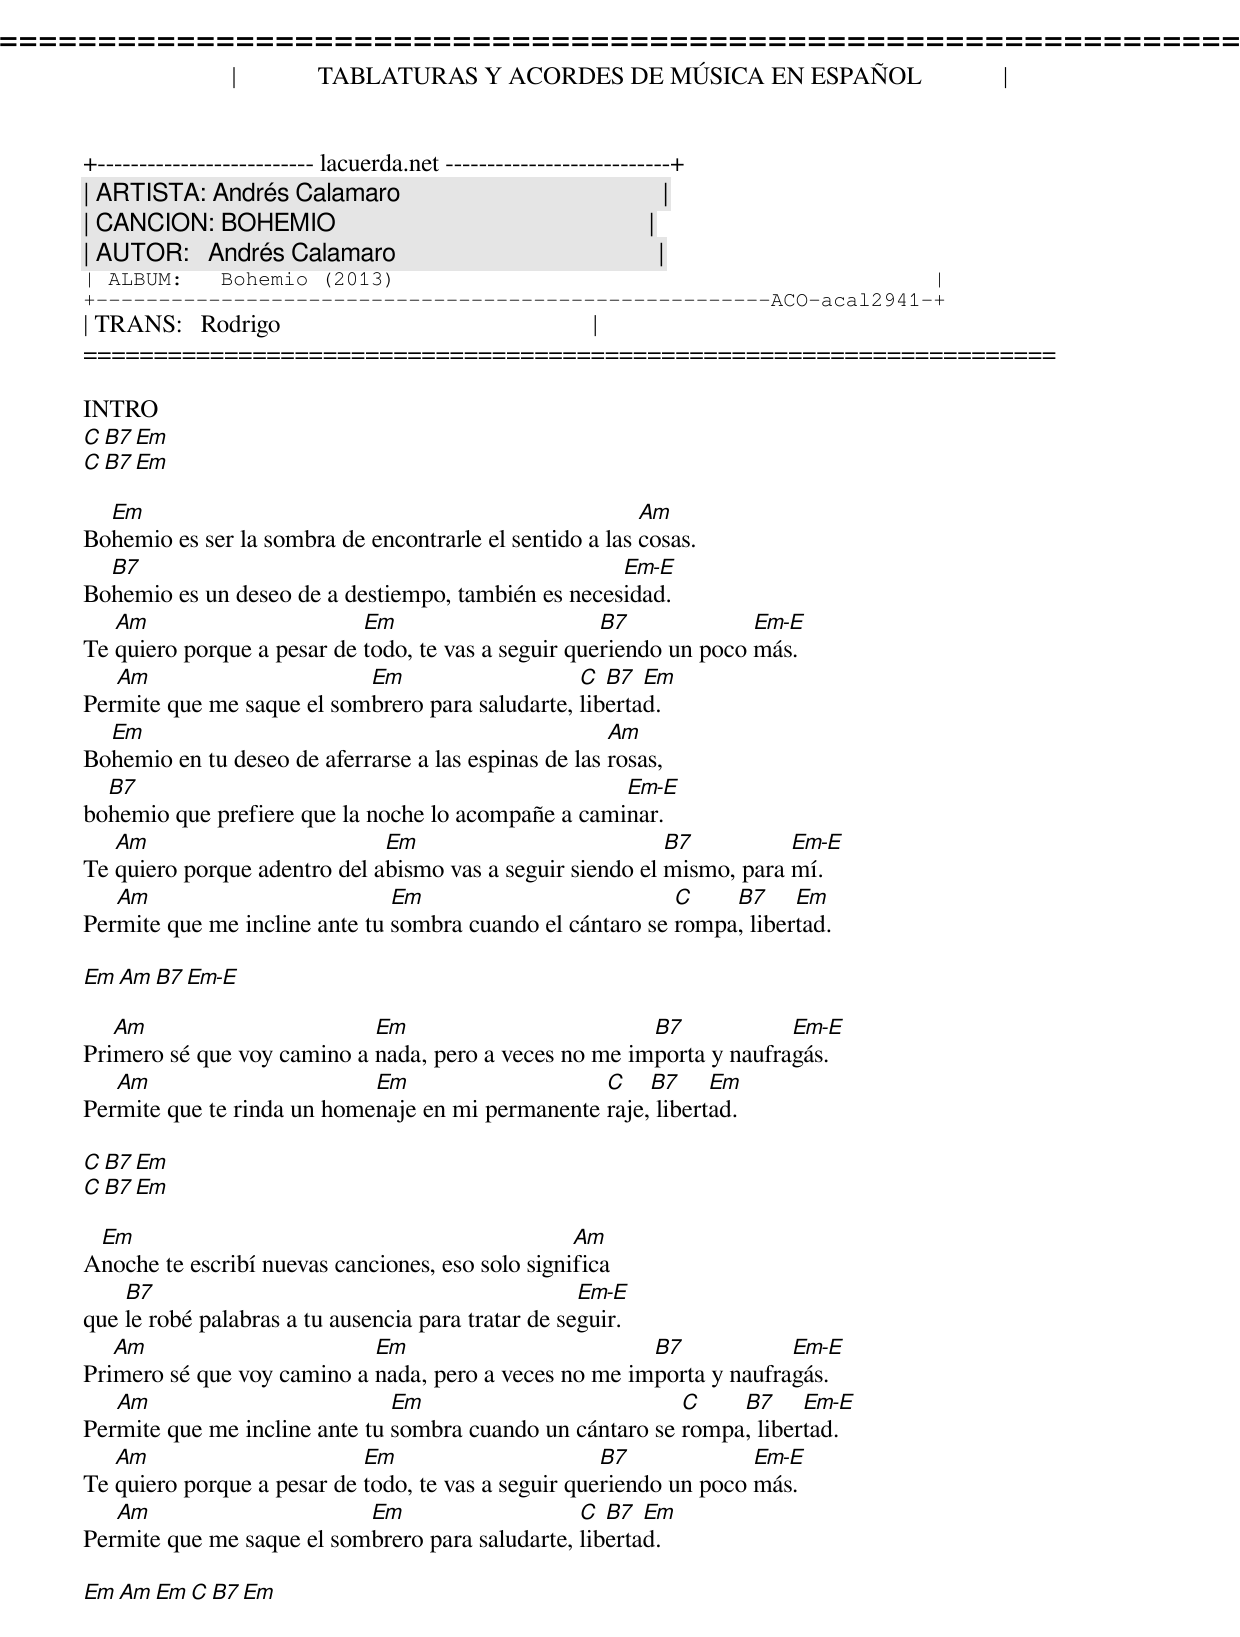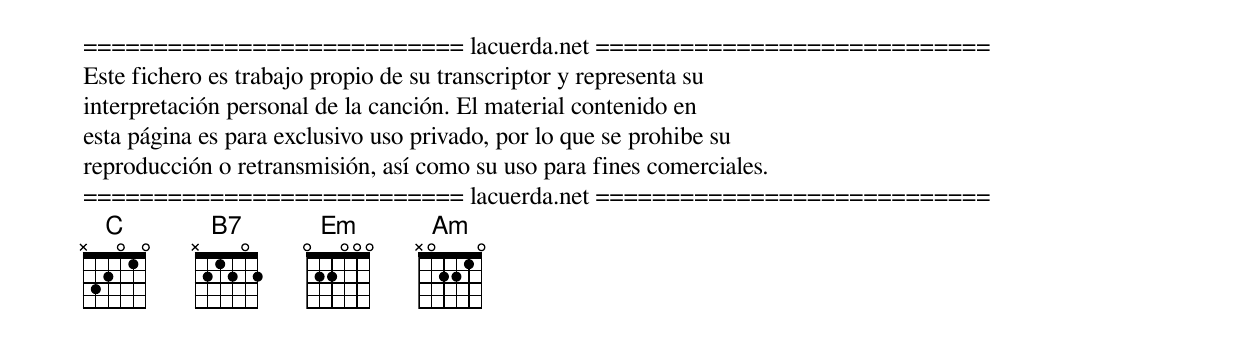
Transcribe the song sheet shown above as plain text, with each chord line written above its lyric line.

=====================================================================
|             TABLATURAS Y ACORDES DE MÚSICA EN ESPAÑOL             |
+-------------------------- lacuerda.net ---------------------------+
| ARTISTA: Andrés Calamaro                                          |
| CANCION: BOHEMIO                                                  |
| AUTOR:   Andrés Calamaro                                          |
| ALBUM:   Bohemio (2013)                                           |
+------------------------------------------------------ACO-acal2941-+
| TRANS:   Rodrigo                                                  |
=====================================================================

INTRO
C  B7  Em
C  B7  Em

  Em                                                     Am
Bohemio es ser la sombra de encontrarle el sentido a las cosas.
  B7                                                Em-E
Bohemio es un deseo de a destiempo, también es necesidad.
   Am                       Em                       B7             Em-E
Te quiero porque a pesar de todo, te vas a seguir queriendo un poco más.
   Am                      Em                    C  B7  Em
Permite que me saque el sombrero para saludarte, libertad.
  Em                                                  Am
Bohemio en tu deseo de aferrarse a las espinas de las rosas,
  B7                                                Em-E
bohemio que prefiere que la noche lo acompañe a caminar.
   Am                         Em                           B7          Em-E
Te quiero porque adentro del abismo vas a seguir siendo el mismo, para mí.
   Am                          Em                          C    B7     Em
Permite que me incline ante tu sombra cuando el cántaro se rompa, libertad.

Em Am B7 Em-E

   Am                       Em                         B7            Em-E
Primero sé que voy camino a nada, pero a veces no me importa y naufragás.
   Am                       Em                    C    B7     Em
Permite que te rinda un homenaje en mi permanente raje, libertad.

C  B7  Em
C  B7  Em

 Em                                               Am
Anoche te escribí nuevas canciones, eso solo significa
    B7                                              Em-E
que le robé palabras a tu ausencia para tratar de seguir.
   Am                       Em                         B7            Em-E
Primero sé que voy camino a nada, pero a veces no me importa y naufragás.
   Am                          Em                          C    B7     Em-E
Permite que me incline ante tu sombra cuando un cántaro se rompa, libertad.
   Am                       Em                       B7             Em-E
Te quiero porque a pesar de todo, te vas a seguir queriendo un poco más.
   Am                      Em                    C  B7  Em
Permite que me saque el sombrero para saludarte, libertad.

Em  Am  Em  C  B7  Em


=========================== lacuerda.net ============================
Este fichero es trabajo propio de su transcriptor y representa su
interpretación personal de la canción. El material contenido en
esta página es para exclusivo uso privado, por lo que se prohibe su
reproducción o retransmisión, así como su uso para fines comerciales.
=========================== lacuerda.net ============================
